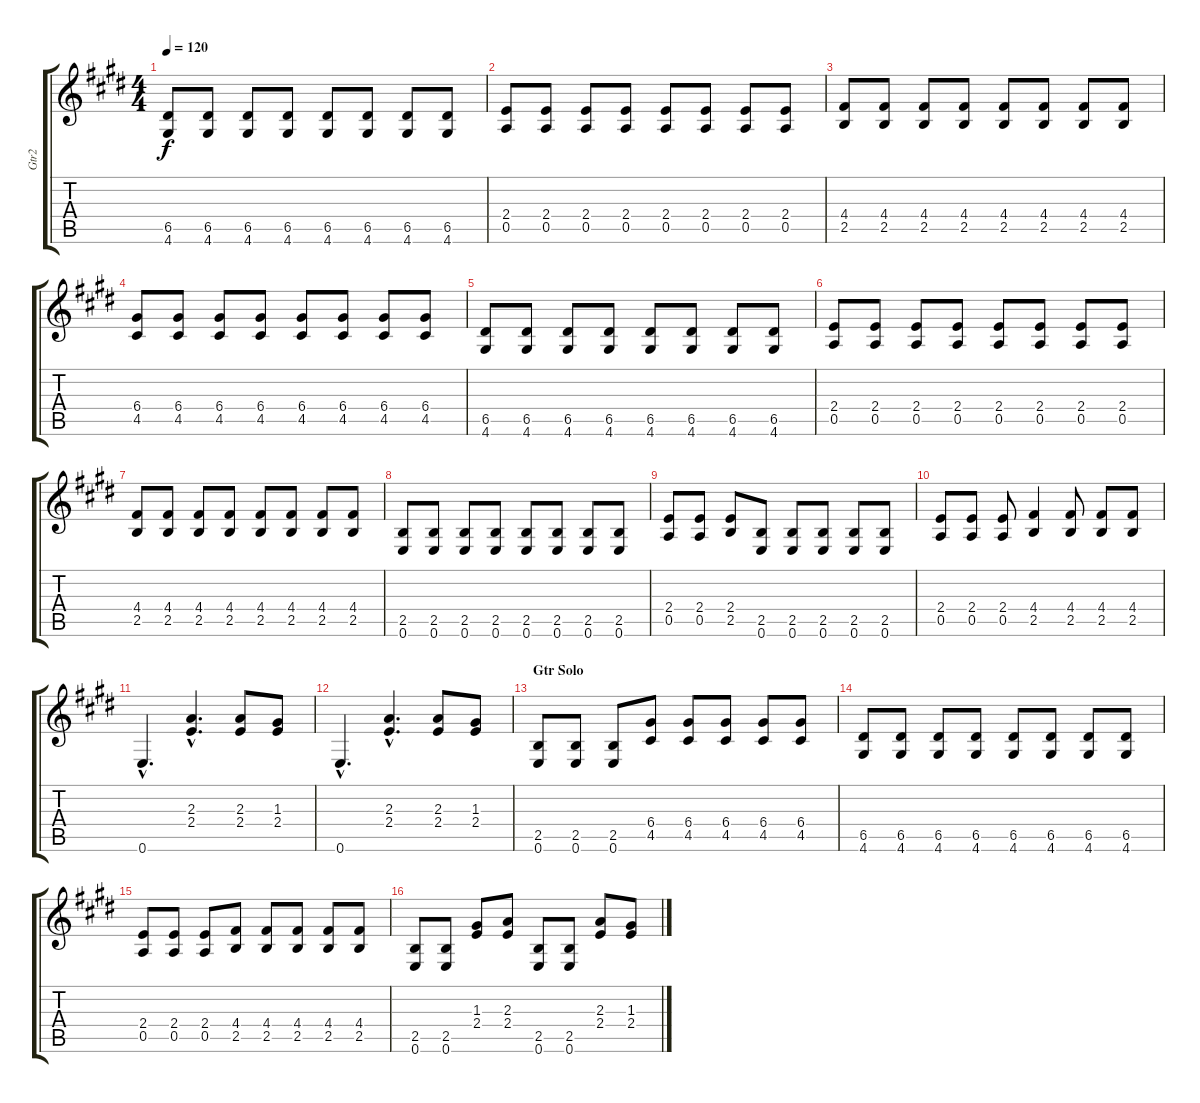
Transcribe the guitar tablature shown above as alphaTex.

\track ("Gtr2" "Gtr2") {instrument electricguitarmuted}
\staff {score tabs}
\tuning (E4 B3 G3 D3 A2 E2) {hide}
\ts (4 4)
\tempo 120
\clef g2
\ks e
(6.5 4.6).8{dy f} (6.5 4.6).8 (6.5 4.6).8 (6.5 4.6).8 (6.5 4.6).8 (6.5 4.6).8 (6.5 4.6).8 (6.5 4.6).8 |
(2.4 0.5).8 (2.4 0.5).8 (2.4 0.5).8 (2.4 0.5).8 (2.4 0.5).8 (2.4 0.5).8 (2.4 0.5).8 (2.4 0.5).8 |
(4.4 2.5).8 (4.4 2.5).8 (4.4 2.5).8 (4.4 2.5).8 (4.4 2.5).8 (4.4 2.5).8 (4.4 2.5).8 (4.4 2.5).8 |
(6.4 4.5).8 (6.4 4.5).8 (6.4 4.5).8 (6.4 4.5).8 (6.4 4.5).8 (6.4 4.5).8 (6.4 4.5).8 (6.4 4.5).8 |
(6.5 4.6).8 (6.5 4.6).8 (6.5 4.6).8 (6.5 4.6).8 (6.5 4.6).8 (6.5 4.6).8 (6.5 4.6).8 (6.5 4.6).8 |
(2.4 0.5).8 (2.4 0.5).8 (2.4 0.5).8 (2.4 0.5).8 (2.4 0.5).8 (2.4 0.5).8 (2.4 0.5).8 (2.4 0.5).8 |
(4.4 2.5).8 (4.4 2.5).8 (4.4 2.5).8 (4.4 2.5).8 (4.4 2.5).8 (4.4 2.5).8 (4.4 2.5).8 (4.4 2.5).8 |
(2.5 0.6).8 (2.5 0.6).8 (2.5 0.6).8 (2.5 0.6).8 (2.5 0.6).8 (2.5 0.6).8 (2.5 0.6).8 (2.5 0.6).8 |
(2.4 0.5).8 (2.4 0.5).8 (2.4 2.5).8 (2.5 0.6).8 (2.5 0.6).8 (2.5 0.6).8 (2.5 0.6).8 (2.5 0.6).8 |
(2.4 0.5).8 (2.4 0.5).8 (2.4 0.5).8 (4.4 2.5).4 (4.4 2.5).8 (4.4 2.5).8 (4.4 2.5).8 |
0.6{hac}.4{d} (2.3{hac} 2.4{hac}).4{d} (2.3 2.4).8 (1.3 2.4).8 |
0.6{hac}.4{d} (2.3{hac} 2.4{hac}).4{d} (2.3 2.4).8 (1.3 2.4).8 |
\section ("" "Gtr Solo")
(2.5 0.6).8 (2.5 0.6).8 (2.5 0.6).8 (6.4 4.5).8 (6.4 4.5).8 (6.4 4.5).8 (6.4 4.5).8 (6.4 4.5).8 |
(6.5 4.6).8 (6.5 4.6).8 (6.5 4.6).8 (6.5 4.6).8 (6.5 4.6).8 (6.5 4.6).8 (6.5 4.6).8 (6.5 4.6).8 |
(2.4 0.5).8 (2.4 0.5).8 (2.4 0.5).8 (4.4 2.5).8 (4.4 2.5).8 (4.4 2.5).8 (4.4 2.5).8 (4.4 2.5).8 |
(2.5 0.6).8 (2.5 0.6).8 (1.3 2.4).8 (2.3 2.4).8 (2.5 0.6).8 (2.5 0.6).8 (2.3 2.4).8 (1.3 2.4).8
